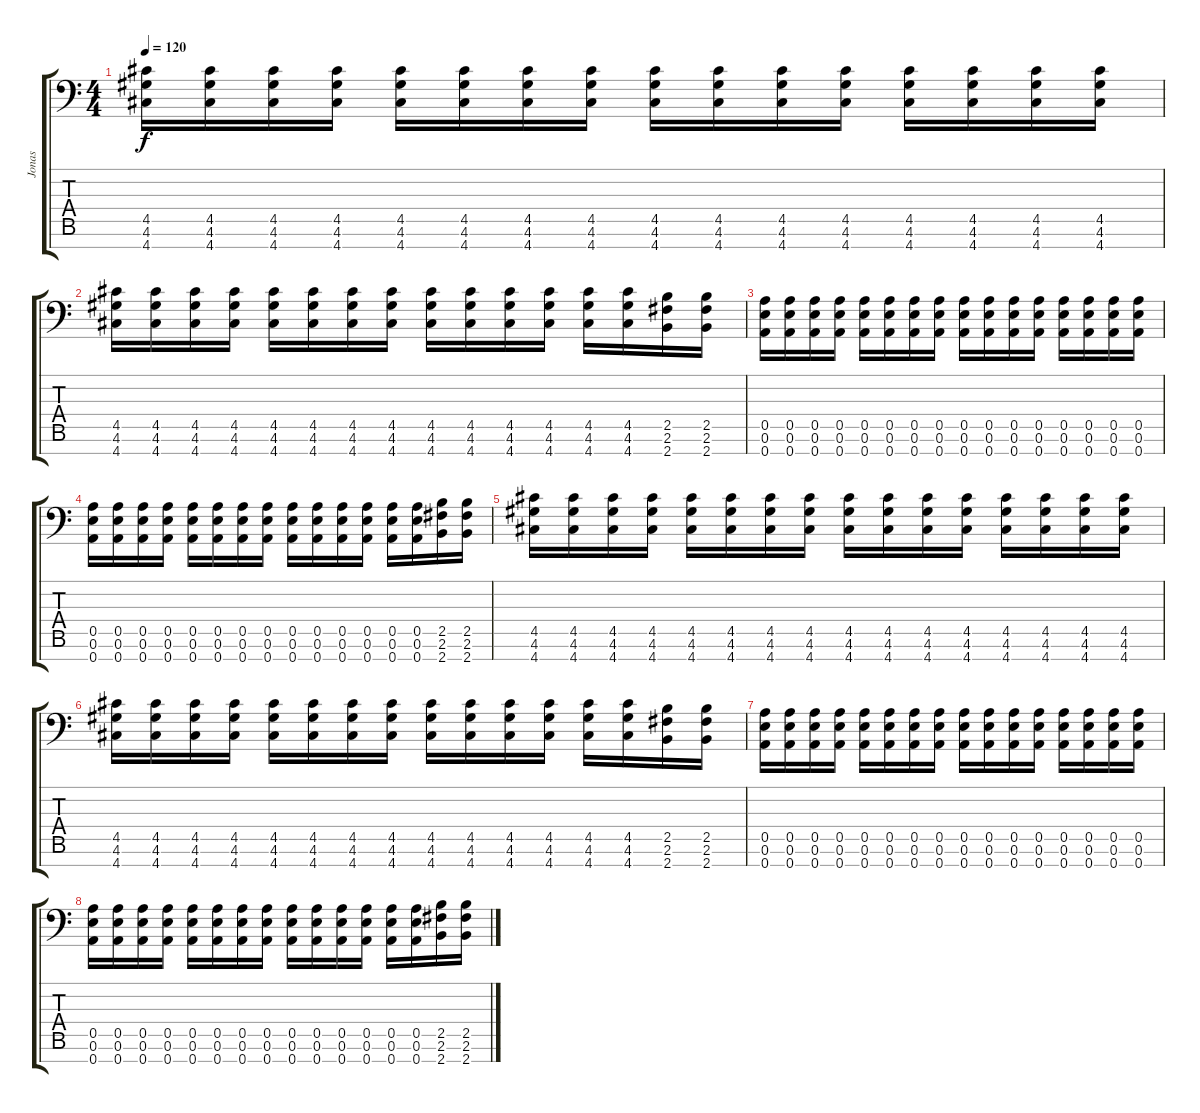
\track ("Jonas" "Jonas") {instrument distortionguitar}
\staff {score tabs}
\tuning (E4 B3 G3 D3 A2 E2 A1) {hide}
\ts (4 4)
\tempo 120
\clef f4
\ks c
(4.5 4.6 4.7).16{dy f} (4.5 4.6 4.7).16 (4.5 4.6 4.7).16 (4.5 4.6 4.7).16 (4.5 4.6 4.7).16 (4.5 4.6 4.7).16 (4.5 4.6 4.7).16 (4.5 4.6 4.7).16 (4.5 4.6 4.7).16 (4.5 4.6 4.7).16 (4.5 4.6 4.7).16 (4.5 4.6 4.7).16 (4.5 4.6 4.7).16 (4.5 4.6 4.7).16 (4.5 4.6 4.7).16 (4.5 4.6 4.7).16 |
(4.5 4.6 4.7).16 (4.5 4.6 4.7).16 (4.5 4.6 4.7).16 (4.5 4.6 4.7).16 (4.5 4.6 4.7).16 (4.5 4.6 4.7).16 (4.5 4.6 4.7).16 (4.5 4.6 4.7).16 (4.5 4.6 4.7).16 (4.5 4.6 4.7).16 (4.5 4.6 4.7).16 (4.5 4.6 4.7).16 (4.5 4.6 4.7).16 (4.5 4.6 4.7).16 (2.5 2.6 2.7).16 (2.5 2.6 2.7).16 |
(0.5 0.6 0.7).16 (0.5 0.6 0.7).16 (0.5 0.6 0.7).16 (0.5 0.6 0.7).16 (0.5 0.6 0.7).16 (0.5 0.6 0.7).16 (0.5 0.6 0.7).16 (0.5 0.6 0.7).16 (0.5 0.6 0.7).16 (0.5 0.6 0.7).16 (0.5 0.6 0.7).16 (0.5 0.6 0.7).16 (0.5 0.6 0.7).16 (0.5 0.6 0.7).16 (0.5 0.6 0.7).16 (0.5 0.6 0.7).16 |
(0.5 0.6 0.7).16 (0.5 0.6 0.7).16 (0.5 0.6 0.7).16 (0.5 0.6 0.7).16 (0.5 0.6 0.7).16 (0.5 0.6 0.7).16 (0.5 0.6 0.7).16 (0.5 0.6 0.7).16 (0.5 0.6 0.7).16 (0.5 0.6 0.7).16 (0.5 0.6 0.7).16 (0.5 0.6 0.7).16 (0.5 0.6 0.7).16 (0.5 0.6 0.7).16 (2.5 2.6 2.7).16 (2.5 2.6 2.7).16 |
(4.5 4.6 4.7).16 (4.5 4.6 4.7).16 (4.5 4.6 4.7).16 (4.5 4.6 4.7).16 (4.5 4.6 4.7).16 (4.5 4.6 4.7).16 (4.5 4.6 4.7).16 (4.5 4.6 4.7).16 (4.5 4.6 4.7).16 (4.5 4.6 4.7).16 (4.5 4.6 4.7).16 (4.5 4.6 4.7).16 (4.5 4.6 4.7).16 (4.5 4.6 4.7).16 (4.5 4.6 4.7).16 (4.5 4.6 4.7).16 |
(4.5 4.6 4.7).16 (4.5 4.6 4.7).16 (4.5 4.6 4.7).16 (4.5 4.6 4.7).16 (4.5 4.6 4.7).16 (4.5 4.6 4.7).16 (4.5 4.6 4.7).16 (4.5 4.6 4.7).16 (4.5 4.6 4.7).16 (4.5 4.6 4.7).16 (4.5 4.6 4.7).16 (4.5 4.6 4.7).16 (4.5 4.6 4.7).16 (4.5 4.6 4.7).16 (2.5 2.6 2.7).16 (2.5 2.6 2.7).16 |
(0.5 0.6 0.7).16 (0.5 0.6 0.7).16 (0.5 0.6 0.7).16 (0.5 0.6 0.7).16 (0.5 0.6 0.7).16 (0.5 0.6 0.7).16 (0.5 0.6 0.7).16 (0.5 0.6 0.7).16 (0.5 0.6 0.7).16 (0.5 0.6 0.7).16 (0.5 0.6 0.7).16 (0.5 0.6 0.7).16 (0.5 0.6 0.7).16 (0.5 0.6 0.7).16 (0.5 0.6 0.7).16 (0.5 0.6 0.7).16 |
(0.5 0.6 0.7).16 (0.5 0.6 0.7).16 (0.5 0.6 0.7).16 (0.5 0.6 0.7).16 (0.5 0.6 0.7).16 (0.5 0.6 0.7).16 (0.5 0.6 0.7).16 (0.5 0.6 0.7).16 (0.5 0.6 0.7).16 (0.5 0.6 0.7).16 (0.5 0.6 0.7).16 (0.5 0.6 0.7).16 (0.5 0.6 0.7).16 (0.5 0.6 0.7).16 (2.5 2.6 2.7).16 (2.5 2.6 2.7).16
